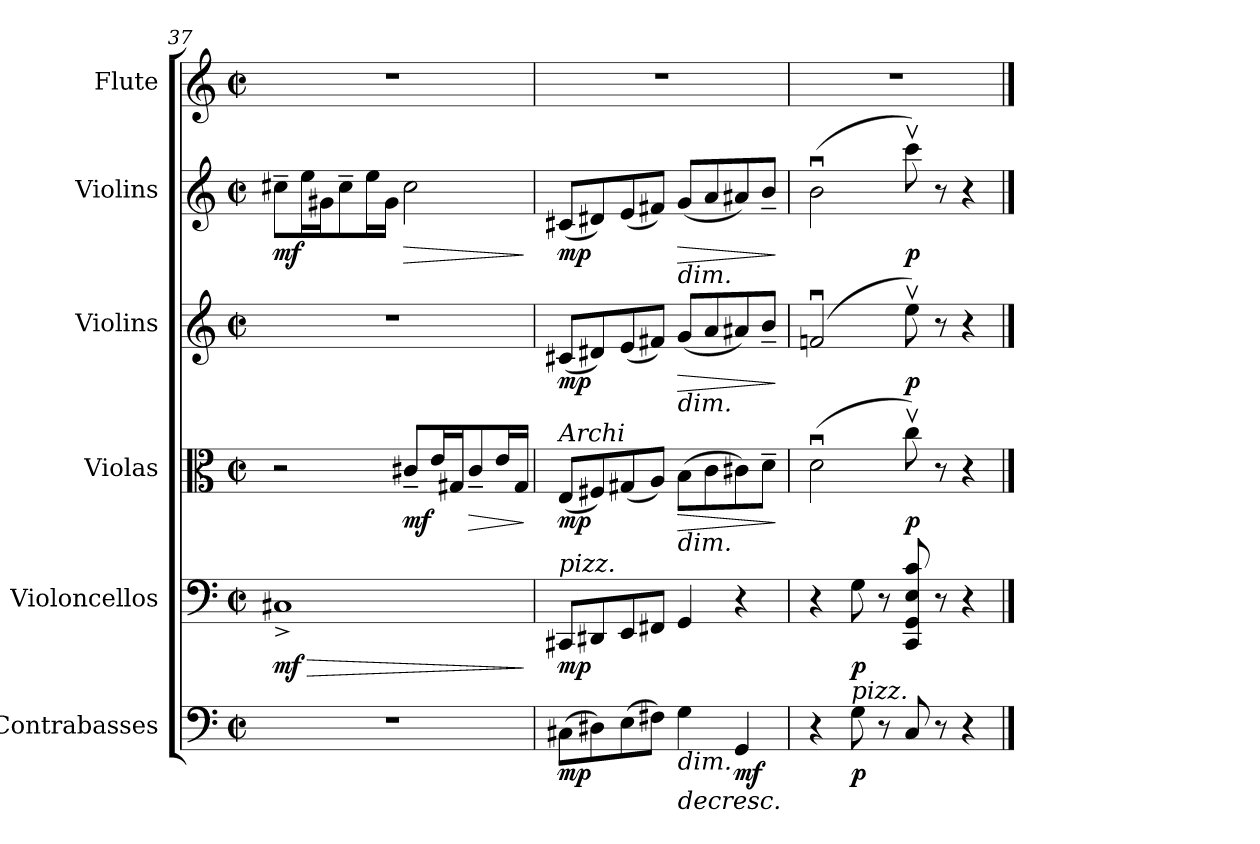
**kern	**dynam	**kern	**dynam	**kern	**dynam	**kern	**dynam	**kern	**dynam	**kern
*part6	*part6	*part5	*part5	*part4	*part4	*part3	*part3	*part2	*part2	*part1
*staff6	*staff6	*staff5	*staff5	*staff4	*staff4	*staff3	*staff3	*staff2	*staff2	*staff1
*I"Contrabasses	*	*I"Violoncellos	*	*I"Violas	*	*I"Violins	*	*I"Violins	*	*I"Flute
*I'Cbs.	*	*I'Vcs.	*	*I'Vlas.	*	*I'Vlns.	*	*I'Vlns.	*	*I'Fl.
*clefF4	*	*clefF4	*	*clefC3	*	*clefG2	*	*clefG2	*	*clefG2
*ITrd7c12	*	*	*	*	*	*	*	*	*	*
*k[]	*	*k[]	*	*k[]	*	*k[]	*	*k[]	*	*k[]
*M2/2	*	*M2/2	*	*M2/2	*	*M2/2	*	*M2/2	*	*M2/2
*met(c|)	*	*met(c|)	*	*met(c|)	*	*met(c|)	*	*met(c|)	*	*met(c|)
=37	=37	=37	=37	=37	=37	=37	=37	=37	=37	=37
!	!	!	!LO:HP:b	!	!	!	!	!	!	!
!	!	!	!LO:DY:n=1:b	!	!	!	!	!	!LO:DY:b	!
1r	.	1C#X^	> mf	2r	.	1r	.	8cc#X~\L	mf	1r
.	.	.	.	.	.	.	.	16ee\L	.	.
.	.	.	.	.	.	.	.	16g#X\J	.	.
.	.	.	.	.	.	.	.	8cc#~\	.	.
.	.	.	.	.	.	.	.	16ee\L	.	.
.	.	.	.	.	.	.	.	16g#\JJ	.	.
!	!	!	!	!	!LO:DY:b	!	!	!	!LO:HP:b	!
.	.	.	.	8c#X~/L	mf	.	.	2cc#\	>	.
.	.	.	.	16e/L	.	.	.	.	.	.
.	.	.	.	16G#X/J	.	.	.	.	.	.
!	!	!	!	!	!LO:HP:b	!	!	!	!	!
.	.	.	.	8c#~/	>	.	.	.	.	.
.	.	.	.	16e/L	.	.	.	.	.	.
.	.	.	.	16G#/JJ	.	.	.	.	.	.
.	.	.	]	.	]	.	.	.	]	.
=38	=38	=38	=38	=38	=38	=38	=38	=38	=38	=38
!	!	!	!	!LO:TX:a:i:t=Archi	!	!	!	!	!	!
!	!	!LO:TX:a:i:t=pizz.	!	!	!	!	!	!	!	!
!	!LO:DY:b	!	!LO:DY:b	!	!LO:DY:b	!	!LO:DY:b	!	!LO:DY:b	!
(>8CC#X\L	mp	8CC#X/L	mp	(<8E/L	mp	(<8c#X/L	mp	(<8c#X/L	mp	1r
8DD#X\)	.	8DD#X/	.	8F#X/)	.	8d#X/)	.	8d#X/)	.	.
(>8EE\	.	8EE/	.	(<8G#X/	.	(<8e/	.	(<8e/	.	.
8FF#X\J)	.	8FF#X/J	.	8A/J)	.	8f#X/J)	.	8f#X/J)	.	.
!	!	!	!	!	!	!	!	!LO:TX:b:i:t=dim.	!	!
!	!	!	!	!	!	!LO:TX:b:i:t=dim.	!	!	!	!
!	!	!	!	!LO:TX:b:i:t=dim.	!	!	!	!	!	!
!LO:TX:b:i:t=dim.	!	!	!	!	!	!	!	!	!	!
!	!LO:HP:b	!	!	!	!LO:HP:b	!	!LO:HP:b	!	!LO:HP:b	!
4GG\	>	4GG/	.	(>8B\L	>	(<8g/L	>	(<8g/L	>	.
.	.	.	.	8c\	.	8a/	.	8a/	.	.
!	!LO:DY:b	!	!	!	!	!	!	!	!	!
4GGG/	mf	4r	.	8c#X\)	.	8a#X/)	.	8a#X/)	.	.
.	.	.	.	8d~\J	.	8b~/J	.	8b~/J	.	.
.	]	.	.	.	]	.	]	.	]	.
=39	=39	=39	=39	=39	=39	=39	=39	=39	=39	=39
4r	.	4r	.	(>2du\	.	(>2fnu/	.	(>2bu\	.	1r
!LO:TX:a:i:t=pizz.	!	!	!	!	!	!	!	!	!	!
!	!LO:DY:b	!	!LO:DY:b	!	!	!	!	!	!	!
8GG\	p	8G\	p	.	.	.	.	.	.	.
8r	.	8r	.	.	.	.	.	.	.	.
!	!	!	!	!	!LO:DY:b	!	!LO:DY:b	!	!LO:DY:b	!
8CC/	.	8CC/ 8GG/ 8E/ 8c/	.	8ccv\)	p	8eev\)	p	8cccv\)	p	.
8r	.	8r	.	8r	.	8r	.	8r	.	.
4r	.	4r	.	4r	.	4r	.	4r	.	.
==	==	==	==	==	==	==	==	==	==	==
*-	*-	*-	*-	*-	*-	*-	*-	*-	*-	*-
